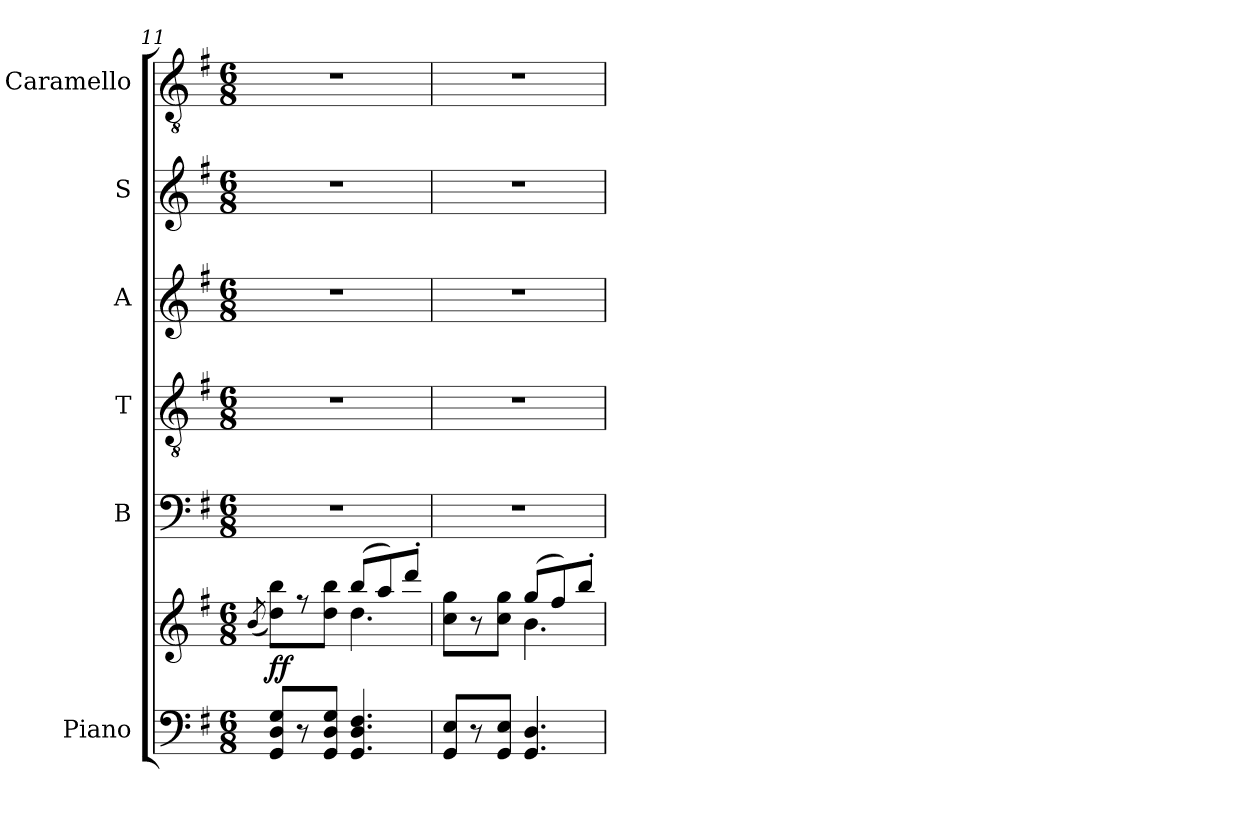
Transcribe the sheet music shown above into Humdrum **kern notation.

**kern	**kern	**dynam	**kern	**kern	**kern	**kern	**kern
*part6	*part6	*part6	*part5	*part4	*part3	*part2	*part1
*staff7	*staff6	*staff6/7	*staff5	*staff4	*staff3	*staff2	*staff1
*I"Piano	*	*	*I"B	*I"T	*I"A	*I"S	*I"Caramello
*I'Pno	*	*	*I'B	*I'T	*I'A	*I'S	*
*clefF4	*clefG2	*	*clefF4	*clefGv2	*clefG2	*clefG2	*clefGv2
*k[f#]	*k[f#]	*	*k[f#]	*k[f#]	*k[f#]	*k[f#]	*k[f#]
*M6/8	*M6/8	*	*M6/8	*M6/8	*M6/8	*M6/8	*M6/8
=11	=11	=11	=11	=11	=11	=11	=11
.	(<8qb/	.	.	.	.	.	.
*	*^	*	*	*	*	*	*
!	!	!	!LO:DY:a=2	!	!	!	!	!
8GG/ 8D/ 8G/L	8dd\ 8bb\L)	4.ryy	ff	2.r	2.r	2.r	2.r	2.r
8r	8r	.	.	.	.	.	.	.
8GG/ 8D/ 8G/J	8dd\ 8bb\J	.	.	.	.	.	.	.
4.GG/ 4.D/ 4.F#/	(>8bb/L	4.dd\	.	.	.	.	.	.
.	8aa/)	.	.	.	.	.	.	.
.	8ddd'/J	.	.	.	.	.	.	.
=12	=12	=12	=12	=12	=12	=12	=12	=12
8GG/ 8E/L	8cc\ 8gg\L	4.ryy	.	2.r	2.r	2.r	2.r	2.r
8r	8r	.	.	.	.	.	.	.
8GG/ 8E/J	8cc\ 8gg\J	.	.	.	.	.	.	.
4.GG/ 4.D/	(>8gg/L	4.b\	.	.	.	.	.	.
.	8ff#/)	.	.	.	.	.	.	.
.	8bb'/J	.	.	.	.	.	.	.
*	*v	*v	*	*	*	*	*	*
=	=	=	=	=	=	=	=
*-	*-	*-	*-	*-	*-	*-	*-
